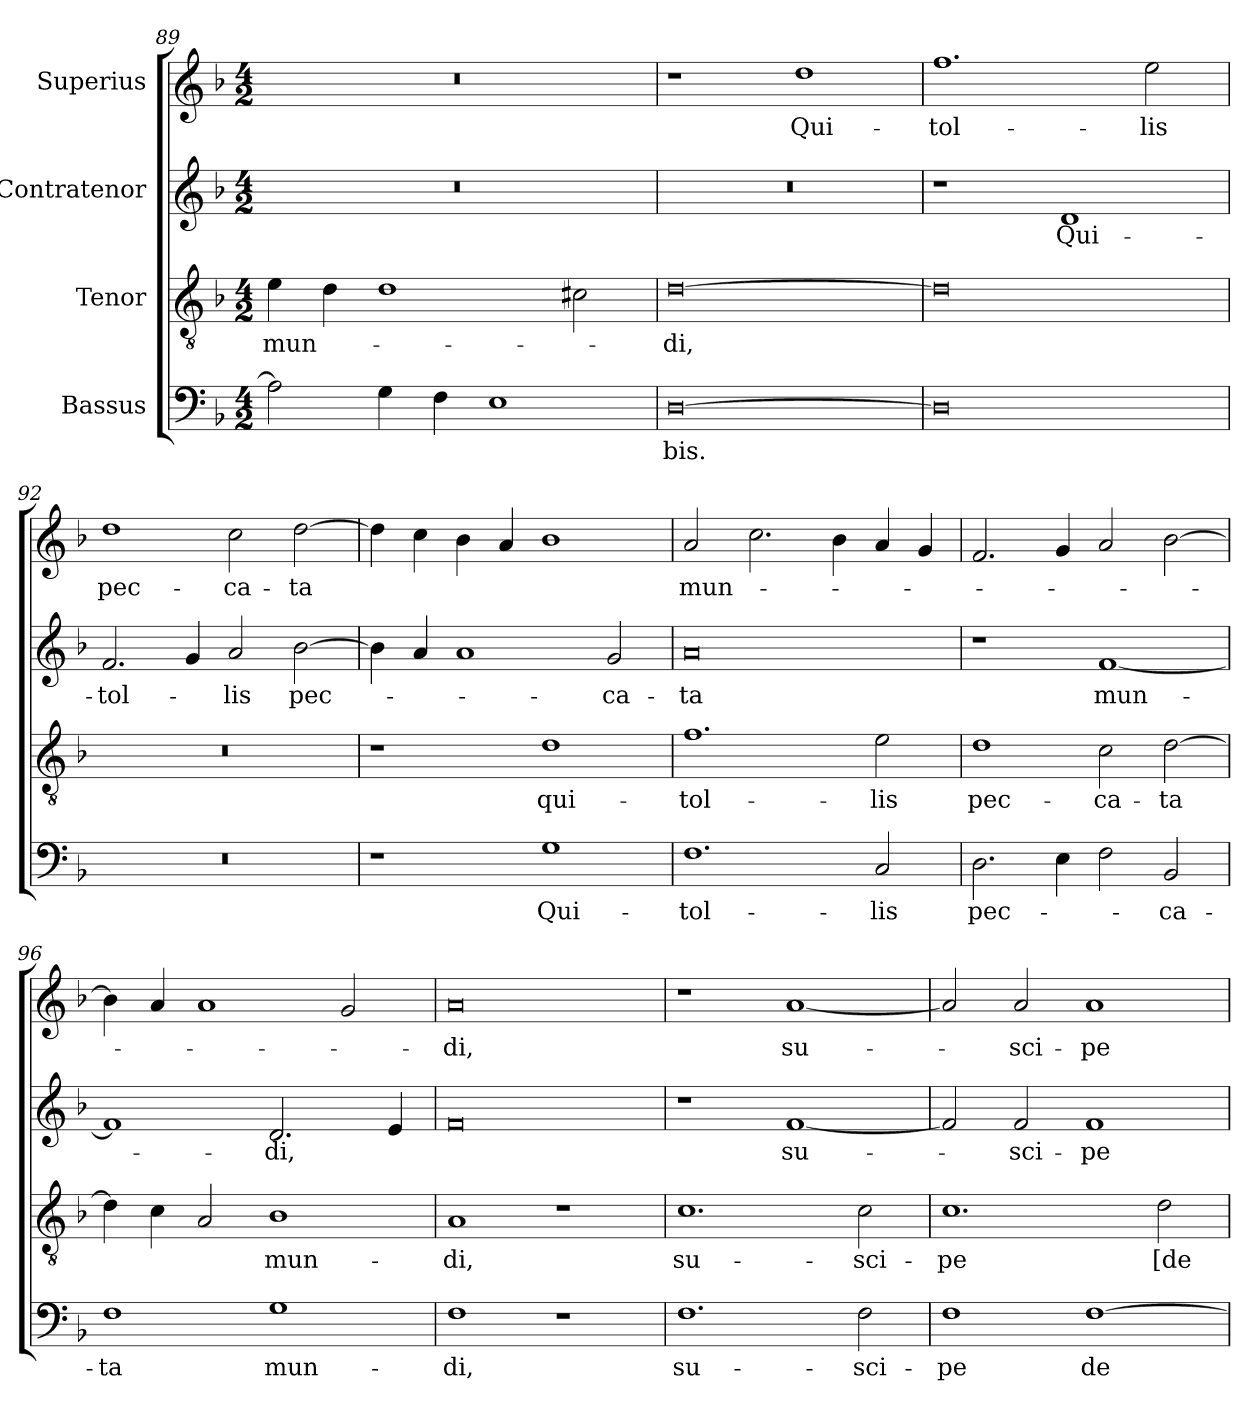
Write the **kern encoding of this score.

**kern	**text	**kern	**text	**kern	**text	**kern	**text
*part4	*part4	*part3	*part3	*part2	*part2	*part1	*part1
*staff4	*staff4	*staff3	*staff3	*staff2	*staff2	*staff1	*staff1
*I"Bassus	*	*I"Tenor	*	*I"Contratenor	*	*I"Superius	*
*clefF4	*	*clefGv2	*	*clefG2	*	*clefG2	*
*k[b-]	*	*k[b-]	*	*k[b-]	*	*k[b-]	*
*M4/2	*	*M4/2	*	*M4/2	*	*M4/2	*
=89	=89	=89	=89	=89	=89	=89	=89
2A\]	.	4e\	mun-	0r	.	0r	.
.	.	4d\	.	.	.	.	.
4G\	.	1d\	.	.	.	.	.
4F\	.	.	.	.	.	.	.
1E\	.	.	.	.	.	.	.
.	.	2c#X\	.	.	.	.	.
=90	=90	=90	=90	=90	=90	=90	=90
[0D\	-bis.	[0d\	-di,	0r	.	1r	.
.	.	.	.	.	.	1dd\	Qui-
=91	=91	=91	=91	=91	=91	=91	=91
0D\]	.	0d\]	.	1r	.	1.ff\	tol-
.	.	.	.	1d/	Qui-	.	.
.	.	.	.	.	.	2ee\	-lis
=92	=92	=92	=92	=92	=92	=92	=92
0r	.	0r	.	2.f/	tol-	1dd\	pec-
.	.	.	.	4g/	.	.	.
.	.	.	.	2a/	-lis	2cc\	-ca-
.	.	.	.	[2b-\	pec-	[2dd\	-ta
=93	=93	=93	=93	=93	=93	=93	=93
1r	.	1r	.	4b-\]	.	4dd\]	.
.	.	.	.	4a/	.	4cc\	.
.	.	.	.	1a/	.	4b-\	.
.	.	.	.	.	.	4a/	.
1G\	Qui-	1d\	qui-	.	.	1b-\	.
.	.	.	.	2g/	-ca-	.	.
=94	=94	=94	=94	=94	=94	=94	=94
1.F\	tol-	1.f\	tol-	0a/	-ta	2a/	mun-
.	.	.	.	.	.	2.cc\	.
.	.	.	.	.	.	4b-\	.
2C/	-lis	2e\	-lis	.	.	4a/	.
.	.	.	.	.	.	4g/	.
=95	=95	=95	=95	=95	=95	=95	=95
2.D\	pec-	1d\	pec-	1r	.	2.f/	.
4E\	.	.	.	.	.	4g/	.
2F\	.	2c\	-ca-	[1f/	mun-	2a/	.
2BB-/	-ca-	[2d\	-ta	.	.	[2b-\	.
=96	=96	=96	=96	=96	=96	=96	=96
1F\	-ta	4d\]	.	1f/]	.	4b-\]	.
.	.	4c\	.	.	.	4a/	.
.	.	2A/	.	.	.	1a/	.
1G\	mun-	1B-\	mun-	2.d/	-di,	.	.
.	.	.	.	.	.	2g/	.
.	.	.	.	4e/	.	.	.
=97	=97	=97	=97	=97	=97	=97	=97
1F\	-di,	1A/	-di,	0f/	.	0a/	-di,
1r	.	1r	.	.	.	.	.
=98	=98	=98	=98	=98	=98	=98	=98
1.F\	su-	1.c\	su-	1r	.	1r	.
.	.	.	.	[1f/	su-	[1a/	su-
2F\	-sci-	2c\	-sci-	.	.	.	.
=99	=99	=99	=99	=99	=99	=99	=99
1F\	-pe	1.c\	-pe	2f/]	.	2a/]	.
.	.	.	.	2f/	-sci-	2a/	-sci-
[1F\	de-	.	.	1f/	-pe	1a/	-pe
.	.	2d\	[de-	.	.	.	.
=	=	=	=	=	=	=	=
*-	*-	*-	*-	*-	*-	*-	*-
